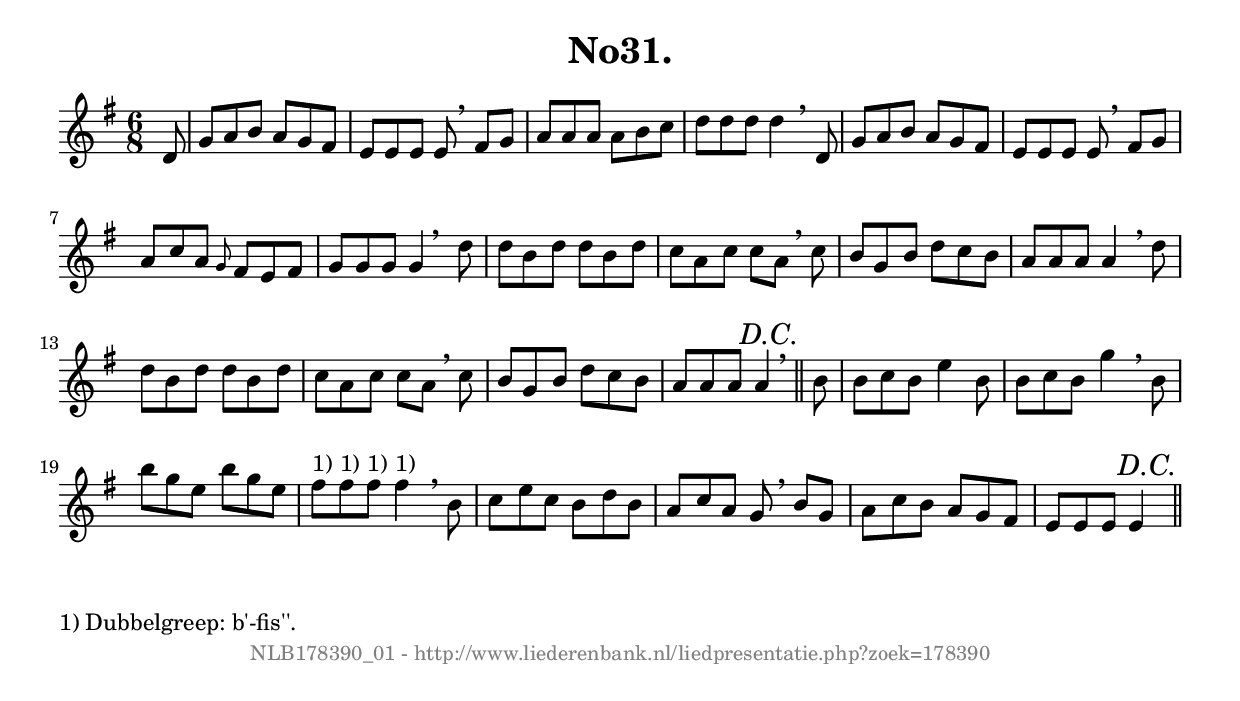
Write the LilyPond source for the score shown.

%
% produced by wce2krn 1.64 (7 June 2014)
%
\version"2.16"
#(append! paper-alist '(("long" . (cons (* 210 mm) (* 2000 mm)))))
#(set-default-paper-size "long")
sb = {\breathe}
mBreak = {\breathe }
bBreak = {\breathe }
x = {\once\override NoteHead #'style = #'cross }
gl=\glissando
itime={\override Staff.TimeSignature #'stencil = ##f }
ficta = {\once\set suggestAccidentals = ##t}
fine = {\once\override Score.RehearsalMark #'self-alignment-X = #1 \mark \markup {\italic{Fine}}}
dc = {\once\override Score.RehearsalMark #'self-alignment-X = #1 \mark \markup {\italic{D.C.}}}
dcf = {\once\override Score.RehearsalMark #'self-alignment-X = #1 \mark \markup {\italic{D.C. al Fine}}}
dcc = {\once\override Score.RehearsalMark #'self-alignment-X = #1 \mark \markup {\italic{D.C. al Coda}}}
ds = {\once\override Score.RehearsalMark #'self-alignment-X = #1 \mark \markup {\italic{D.S.}}}
dsf = {\once\override Score.RehearsalMark #'self-alignment-X = #1 \mark \markup {\italic{D.S. al Fine}}}
dsc = {\once\override Score.RehearsalMark #'self-alignment-X = #1 \mark \markup {\italic{D.S. al Coda}}}
pv = {\set Score.repeatCommands = #'((volta "1"))}
sv = {\set Score.repeatCommands = #'((volta "2"))}
tv = {\set Score.repeatCommands = #'((volta "3"))}
qv = {\set Score.repeatCommands = #'((volta "4"))}
xv = {\set Score.repeatCommands = #'((volta #f))}
\header{ tagline = ""
title = "No31."
}
\score {{
\key g \major
\relative g'
{
\set melismaBusyProperties = #'()
\partial 32*4
\time 6/8
\tempo 4=120
\override Score.MetronomeMark #'transparent = ##t
\override Score.RehearsalMark #'break-visibility = #(vector #t #t #f)
d8 g a b a g fis e e e e \sb fis g a a a a b c d d d d4 \mBreak
d,8 g a b a g fis e e e e \sb fis g a c a \grace {g8} fis8 e fis g g g g4 \bar ":|" \bBreak
d'8 d b d d b d c a c c a \sb c b g b d c b a a a a4 \mBreak
d8 d b d d b d c a c c a \sb c b g b d c b a a a a4 \dc \bar "||" \bBreak
b8 b c b e4 b8 b c b g'4 \sb b,8 b' g e b' g e fis^"1)" fis^"1)" fis^"1)" fis4^"1)" \mBreak
b,8 c e c b d b a c a g \sb b g a c b a g fis e e e e4 \dc \bar "||"
 }}
 \midi { }
 \layout {
            indent = 0.0\cm
}
}
\markup { \wordwrap-string #" 
1) Dubbelgreep: b'-fis''.
"}
\markup { \vspace #0 } \markup { \with-color #grey \fill-line { \center-column { \smaller "NLB178390_01 - http://www.liederenbank.nl/liedpresentatie.php?zoek=178390" } } }
